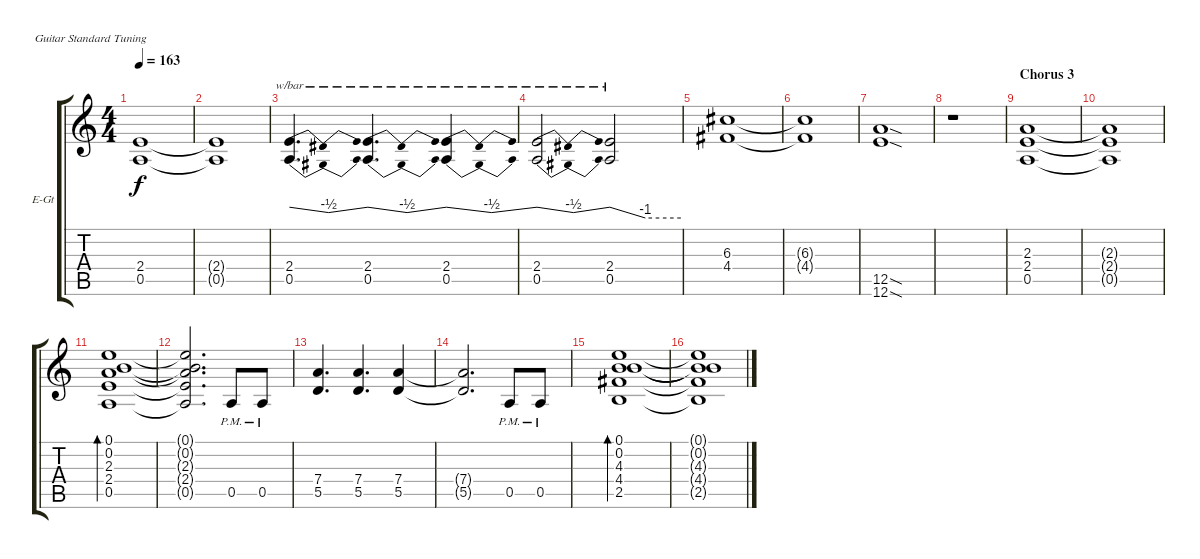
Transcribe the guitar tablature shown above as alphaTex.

\bracketExtendMode groupsimilarinstruments
\firstSystemTrackNameOrientation horizontal
\otherSystemsTrackNameOrientation horizontal
\track ("Lead Guitar" "E-Gt") {instrument distortionguitar}
\staff {score tabs}
\tuning (E4 B3 G3 D3 A2 E2)
\ts (4 4)
\tempo 163
\clef g2
\ks c
(2.4 0.5).1{dy f} |
(2.4{t} 0.5{t}).1 |
(2.4 0.5).4{d tbe (dip default 0 0 30 -2 60 0)} (2.4 0.5).4{d tbe (dip default 0 0 30 -2 60 0)} (2.4 0.5).4{tbe (dip default 0 0 30 -2 60 0)} |
(2.4 0.5).2{tbe (dip default 0 0 30 -2 60 0)} (2.4 0.5).2{tbe (custom default 0 0 30 -4 60 -4)} |
(6.3 4.4).1 |
(6.3{t} 4.4{t}).1 |
(12.5{sod} 12.6{sod}).1 |
r.1 |
\section ("" "Chorus 3")
(2.3 2.4 0.5).1 |
(2.3{t} 2.4{t} 0.5{t}).1 |
(0.1 0.2 2.3 2.4 0.5).1{bd 60} |
(0.1{t} 0.2{t} 2.3{t} 2.4{t} 0.5{t}).2{d} 0.5{pm}.8 0.5{pm}.8 |
(7.4 5.5).4{d} (7.4 5.5).4{d} (7.4 5.5).4 |
(7.4{t} 5.5{t}).2{d} 0.5{pm}.8 0.5{pm}.8 |
(0.1 0.2 4.3 4.4 2.5).1{bd 60} |
(0.1{t} 0.2{t} 4.3{t} 4.4{t} 2.5{t}).1
